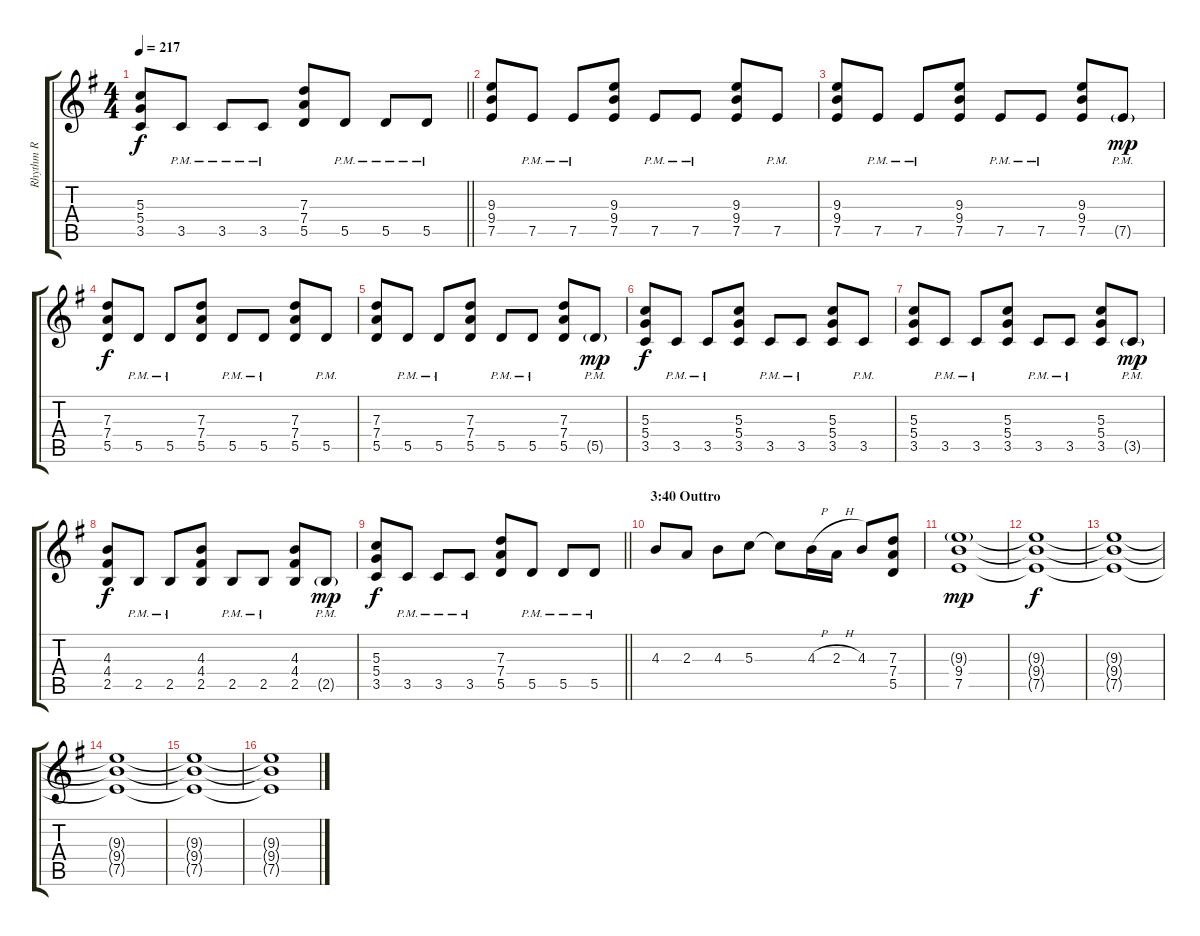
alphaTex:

\track ("Rhythm R" "Rhythm R") {instrument distortionguitar}
\staff {score tabs}
\tuning (E4 B3 G3 D3 A2 E2) {hide}
\ts (4 4)
\tempo 217
\clef g2
\barLineRight lightlight
\ks g
(5.3 5.4 3.5).8{dy f} 3.5{pm}.8 3.5{pm}.8 3.5{pm}.8 (7.3 7.4 5.5).8 5.5{pm}.8 5.5{pm}.8 5.5{pm}.8 |
(9.3 9.4 7.5).8 7.5{pm}.8 7.5{pm}.8 (9.3 9.4 7.5).8 7.5{pm}.8 7.5{pm}.8 (9.3 9.4 7.5).8 7.5{pm}.8 |
(9.3 9.4 7.5).8 7.5{pm}.8 7.5{pm}.8 (9.3 9.4 7.5).8 7.5{pm}.8 7.5{pm}.8 (9.3 9.4 7.5).8 7.5{g pm}.8{dy mp} |
(7.3 7.4 5.5).8{dy f} 5.5{pm}.8 5.5{pm}.8 (7.3 7.4 5.5).8 5.5{pm}.8 5.5{pm}.8 (7.3 7.4 5.5).8 5.5{pm}.8 |
(7.3 7.4 5.5).8 5.5{pm}.8 5.5{pm}.8 (7.3 7.4 5.5).8 5.5{pm}.8 5.5{pm}.8 (7.3 7.4 5.5).8 5.5{g pm}.8{dy mp} |
(5.3 5.4 3.5).8{dy f} 3.5{pm}.8 3.5{pm}.8 (5.3 5.4 3.5).8 3.5{pm}.8 3.5{pm}.8 (5.3 5.4 3.5).8 3.5{pm}.8 |
(5.3 5.4 3.5).8 3.5{pm}.8 3.5{pm}.8 (5.3 5.4 3.5).8 3.5{pm}.8 3.5{pm}.8 (5.3 5.4 3.5).8 3.5{g pm}.8{dy mp} |
(4.3 4.4 2.5).8{dy f} 2.5{pm}.8 2.5{pm}.8 (4.3 4.4 2.5).8 2.5{pm}.8 2.5{pm}.8 (4.3 4.4 2.5).8 2.5{g pm}.8{dy mp} |
\barLineRight lightlight
(5.3 5.4 3.5).8{dy f} 3.5{pm}.8 3.5{pm}.8 3.5{pm}.8 (7.3 7.4 5.5).8 5.5{pm}.8 5.5{pm}.8 5.5{pm}.8 |
\section ("" "3:40 Outtro")
4.3.8 2.3.8 4.3.8 5.3.8 5.3{t}.8 4.3{h}.16 2.3{h}.16 4.3.8 (7.3 7.4 5.5).8 |
(9.3{g} 9.4 7.5).1{dy mp} |
(9.3{t} 9.4{t} 7.5{t}).1{dy f} |
(9.3{t} 9.4{t} 7.5{t}).1 |
(9.3{t} 9.4{t} 7.5{t}).1 |
(9.3{t} 9.4{t} 7.5{t}).1 |
(9.3{t} 9.4{t} 7.5{t}).1
